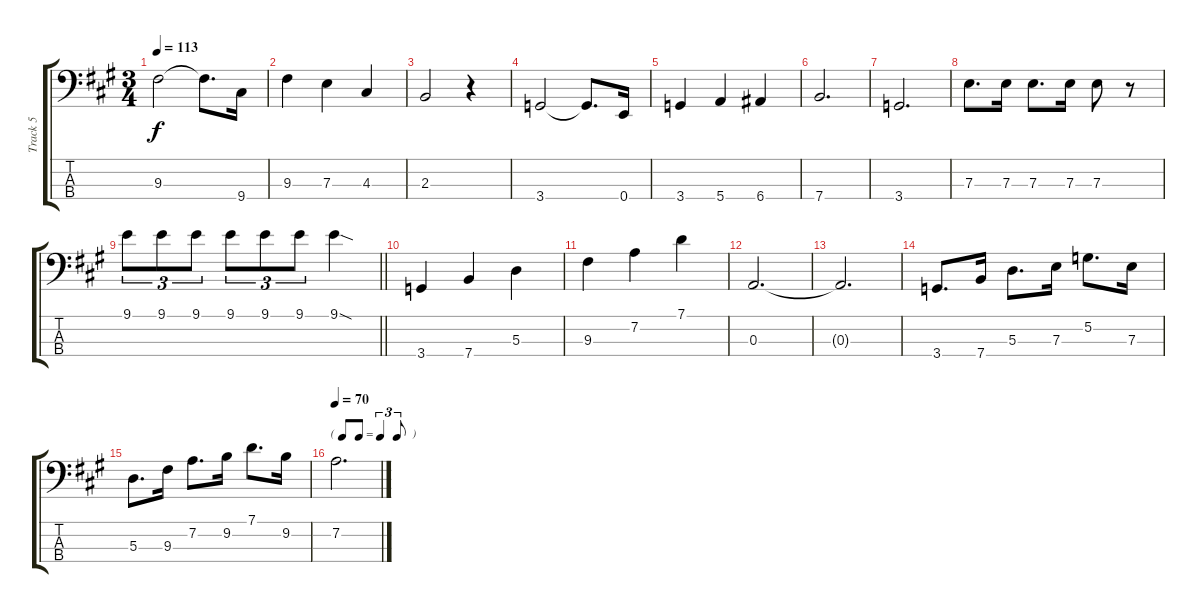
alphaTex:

\track ("Track 5" "Track 5") {instrument electricbassfinger}
\staff {score tabs}
\tuning (G2 D2 A1 E1) {hide}
\ts (3 4)
\tempo 113
\clef f4
\ks a
9.3.2{dy f} 9.3{t}.8{d} 9.4.16 |
9.3.4 7.3.4 4.3.4 |
2.3.2 r.4 |
3.4.2 3.4{t}.8{d} 0.4.16 |
3.4.4 5.4.4 6.4.4 |
7.4.2{d} |
3.4.2{d} |
7.3.8{d} 7.3.16 7.3.8{d} 7.3.16 7.3.8 r.8 |
\barLineRight lightlight
9.1.8{tu (3 2)} 9.1.8{tu (3 2)} 9.1.8{tu (3 2)} 9.1.8{tu (3 2)} 9.1.8{tu (3 2)} 9.1.8{tu (3 2)} 9.1{sod}.4 |
3.4.4 7.4.4 5.3.4 |
9.3.4 7.2.4 7.1.4 |
0.3.2{d} |
0.3{t}.2{d} |
3.4.8{d} 7.4.16 5.3.8{d} 7.3.16 5.2.8{d} 7.3.16 |
5.3.8{d} 9.3.16 7.2.8{d} 9.2.16 7.1.8{d} 9.2.16 |
\tf triplet8th
\tempo 70
7.2.2{d}
